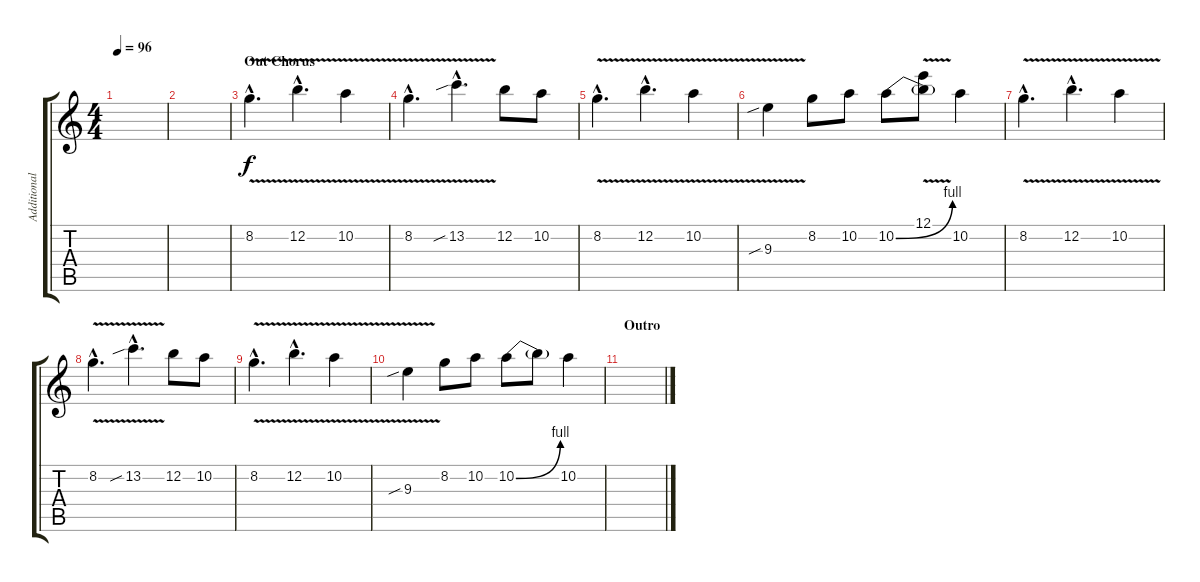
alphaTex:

\track ("Additional guitar" "Additional") {instrument distortionguitar}
\staff {score tabs}
\tuning (E4 B3 G3 D3 A2 E2) {hide}
\ts (4 4)
\tempo 96
\clef g2
\ks c
|
|
\section ("" "Out Chorus")
8.2{v hac}.4{d} 12.2{v hac}.4{d} 10.2{v}.4 |
8.2{v hac}.4{d} 13.2{v sib hac}.4{d} 12.2.8 10.2.8 |
8.2{v hac}.4{d} 12.2{v hac}.4{d} 10.2{v}.4 |
9.3{v sib}.4 8.2.8 10.2.8 10.2{be (bend 0 0 60 4)}.8 (12.1{v} 10.2{t}).8 10.2.4 |
8.2{v hac}.4{d} 12.2{v hac}.4{d} 10.2{v}.4 |
8.2{v hac}.4{d} 13.2{v sib hac}.4{d} 12.2.8 10.2.8 |
8.2{v hac}.4{d} 12.2{v hac}.4{d} 10.2{v}.4 |
9.3{v sib}.4 8.2.8 10.2.8 10.2{be (bend 0 0 60 4)}.8 10.2{t}.8 10.2.4 |
\section ("" "Outro")
